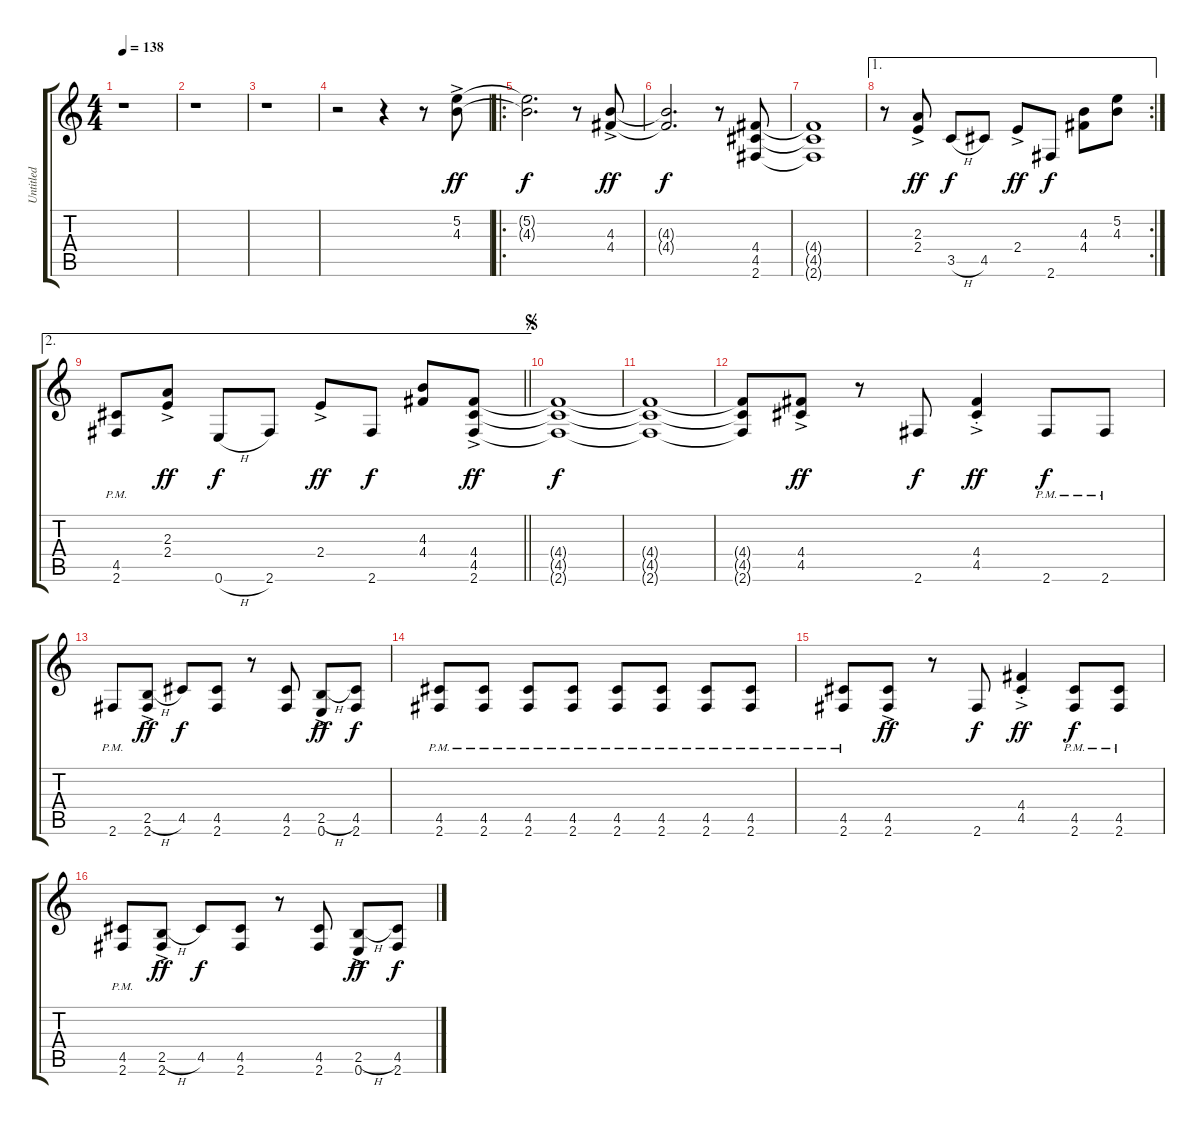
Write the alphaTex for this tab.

\track ("Untitled" "Untitled") {instrument overdrivenguitar}
\staff {score tabs}
\tuning (E4 B3 G3 D3 A2 E2) {hide}
\ts (4 4)
\tempo 138
\clef g2
\ks c
r.1{dy ff instrument overdrivenguitar} |
r.1 |
r.1 |
r.2 r.4 r.8 (5.2{ac} 4.3{ac}).8 |
\ro
(5.2{t} 4.3{t}).2{d dy f} r.8 (4.3{ac} 4.4{ac}).8{dy ff} |
(4.3{t} 4.4{t}).2{d dy f} r.8 (4.4 4.5 2.6).8 |
(4.4{t} 4.5{t} 2.6{t}).1 |
\ae 1
\rc 2
r.8 (2.3{ac} 2.4{ac}).8{dy ff} 3.5{h}.8{dy f} 4.5.8 2.4{ac}.8{dy ff} 2.6.8{dy f} (4.3 4.4).8 (5.2 4.3).8 |
\ae 2
\barLineRight lightlight
(4.5{pm} 2.6{pm}).8 (2.3{ac} 2.4{ac}).8{dy ff} 0.6{h}.8{dy f} 2.6.8 2.4{ac}.8{dy ff} 2.6.8{dy f} (4.3 4.4).8 (4.4{ac} 4.5{ac} 2.6{ac}).8{dy ff} |
\jump segno
(4.4{t} 4.5{t} 2.6{t}).1{dy f} |
(4.4{t} 4.5{t} 2.6{t}).1 |
(4.4{t} 4.5{t} 2.6{t}).8 (4.4{ac} 4.5{ac}).8{dy ff} r.8 2.6.8{dy f} (4.4{ac st} 4.5{ac st}).4{dy ff} 2.6{pm}.8{dy f} 2.6{pm}.8 |
2.6{pm}.8 (2.5{h ac} 2.6{ac}).8{dy ff} 4.5.8{dy f} (4.5 2.6).8 r.8 (4.5 2.6).8 (2.5{h ac} 0.6{ac}).8{dy ff} (4.5 2.6).8{dy f} |
(4.5{pm} 2.6{pm}).8 (4.5{pm} 2.6{pm}).8 (4.5{pm} 2.6{pm}).8 (4.5{pm} 2.6{pm}).8 (4.5{pm} 2.6{pm}).8 (4.5{pm} 2.6{pm}).8 (4.5{pm} 2.6{pm}).8 (4.5{pm} 2.6{pm}).8 |
(4.5{pm} 2.6{pm}).8 (4.5{ac} 2.6{ac}).8{dy ff} r.8 2.6.8{dy f} (4.4{ac st} 4.5{ac st}).4{dy ff} (4.5{pm} 2.6{pm}).8{dy f} (4.5{pm} 2.6{pm}).8 |
(4.5{pm} 2.6{pm}).8 (2.5{h ac} 2.6{ac}).8{dy ff} 4.5.8{dy f} (4.5 2.6).8 r.8 (4.5 2.6).8 (2.5{h ac} 0.6{ac}).8{dy ff} (4.5 2.6).8{dy f}
